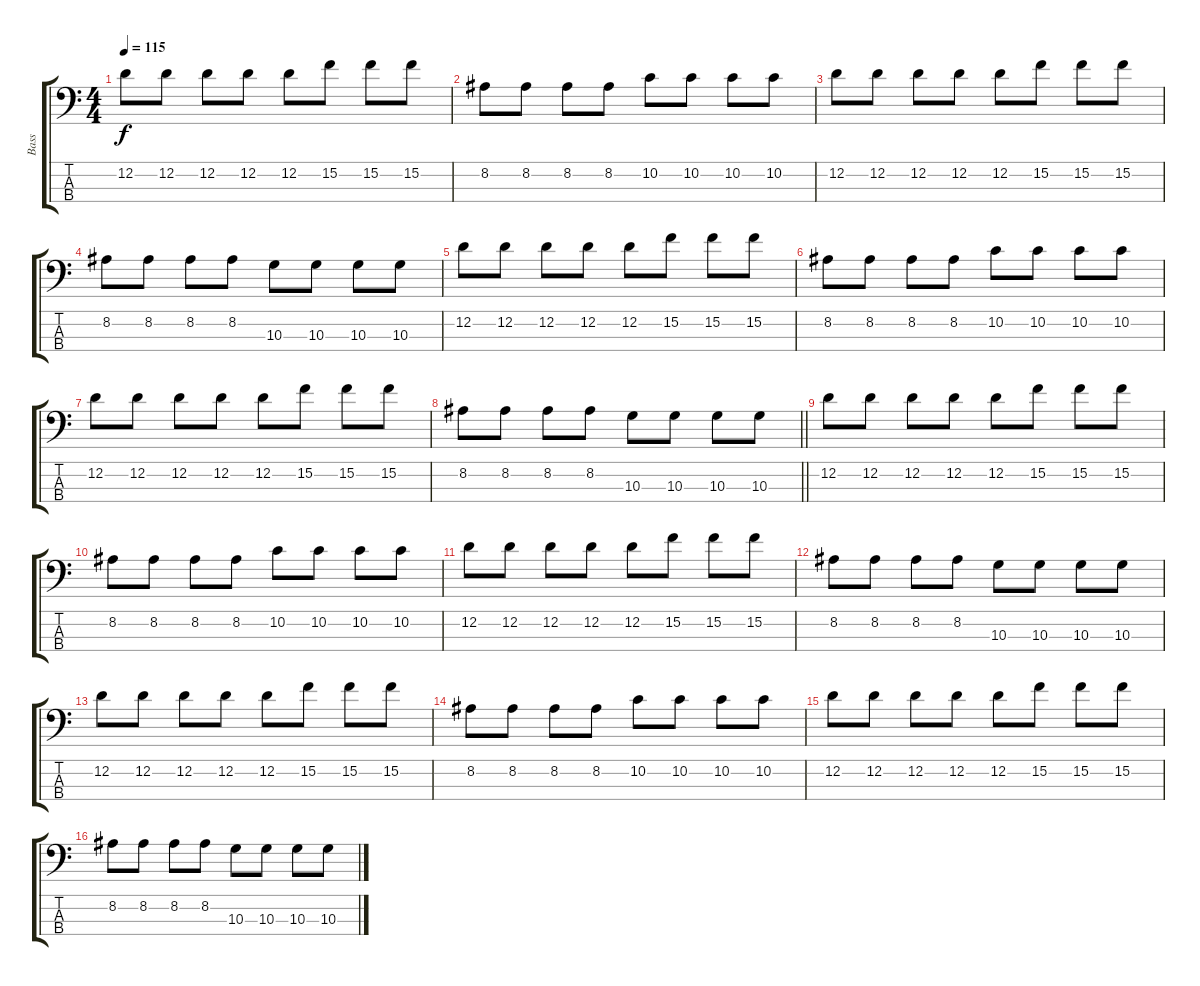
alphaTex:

\track ("Bass" "Bass") {instrument electricbassfinger}
\staff {score tabs}
\tuning (G2 D2 A1 D1) {hide}
\ts (4 4)
\section ("" "")
\tempo 115
\clef f4
\ks c
12.2.8{dy f} 12.2.8 12.2.8 12.2.8 12.2.8 15.2.8 15.2.8 15.2.8 |
8.2.8 8.2.8 8.2.8 8.2.8 10.2.8 10.2.8 10.2.8 10.2.8 |
12.2.8 12.2.8 12.2.8 12.2.8 12.2.8 15.2.8 15.2.8 15.2.8 |
8.2.8 8.2.8 8.2.8 8.2.8 10.3.8 10.3.8 10.3.8 10.3.8 |
12.2.8 12.2.8 12.2.8 12.2.8 12.2.8 15.2.8 15.2.8 15.2.8 |
8.2.8 8.2.8 8.2.8 8.2.8 10.2.8 10.2.8 10.2.8 10.2.8 |
12.2.8 12.2.8 12.2.8 12.2.8 12.2.8 15.2.8 15.2.8 15.2.8 |
\barLineRight lightlight
8.2.8 8.2.8 8.2.8 8.2.8 10.3.8 10.3.8 10.3.8 10.3.8 |
\section ("" "")
12.2.8 12.2.8 12.2.8 12.2.8 12.2.8 15.2.8 15.2.8 15.2.8 |
8.2.8 8.2.8 8.2.8 8.2.8 10.2.8 10.2.8 10.2.8 10.2.8 |
12.2.8 12.2.8 12.2.8 12.2.8 12.2.8 15.2.8 15.2.8 15.2.8 |
8.2.8 8.2.8 8.2.8 8.2.8 10.3.8 10.3.8 10.3.8 10.3.8 |
12.2.8 12.2.8 12.2.8 12.2.8 12.2.8 15.2.8 15.2.8 15.2.8 |
8.2.8 8.2.8 8.2.8 8.2.8 10.2.8 10.2.8 10.2.8 10.2.8 |
12.2.8 12.2.8 12.2.8 12.2.8 12.2.8 15.2.8 15.2.8 15.2.8 |
8.2.8 8.2.8 8.2.8 8.2.8 10.3.8 10.3.8 10.3.8 10.3.8
